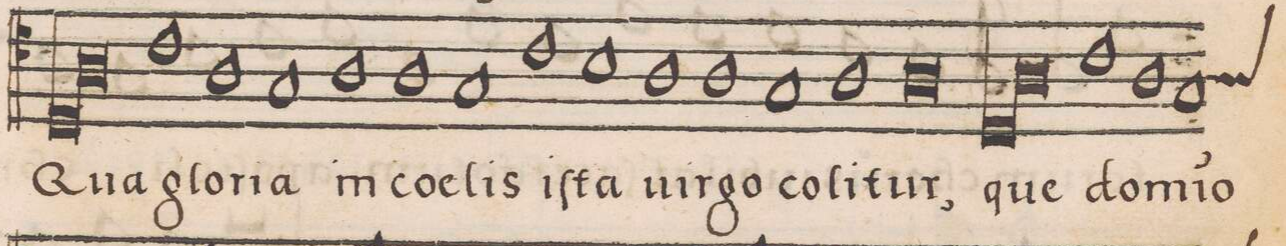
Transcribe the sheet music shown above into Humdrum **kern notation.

**kern	**text	**text
*I"TENOR	*	*
*clefC4	*	*
*k[]	*	*
*met(C|)	*	*
*M2/1	*	*
1D	Qua	.
1A	.	.
*Xlig	*	*
=38-	=38-	=38-
1c	glo-	.
1A	-ri-	.
=39-	=39-	=39-
1G	-a	.
1A	in	.
=40-	=40-	=40-
1A	coe-	.
1G	-lis	.
=41-	=41-	=41-
1c	iſ-	.
1B	-ta	.
=42-	=42-	=42-
1A	uir-	.
1A	-go	.
=43-	=43-	=43-
1G	co-	.
1A	-li-	.
=44-	=44-	=44-
0A	-tur,	.
=45-	=45-	=45-
*lig	*	*
1D	que	.
1A	.	.
*Xlig	*	*
=46-	=46-	=46-
1c	do-	.
1A	-mi-	.
=47-	=47-	=47-
*custos:A	*	*
1G	-(n)o	.
*-	*-	*-
